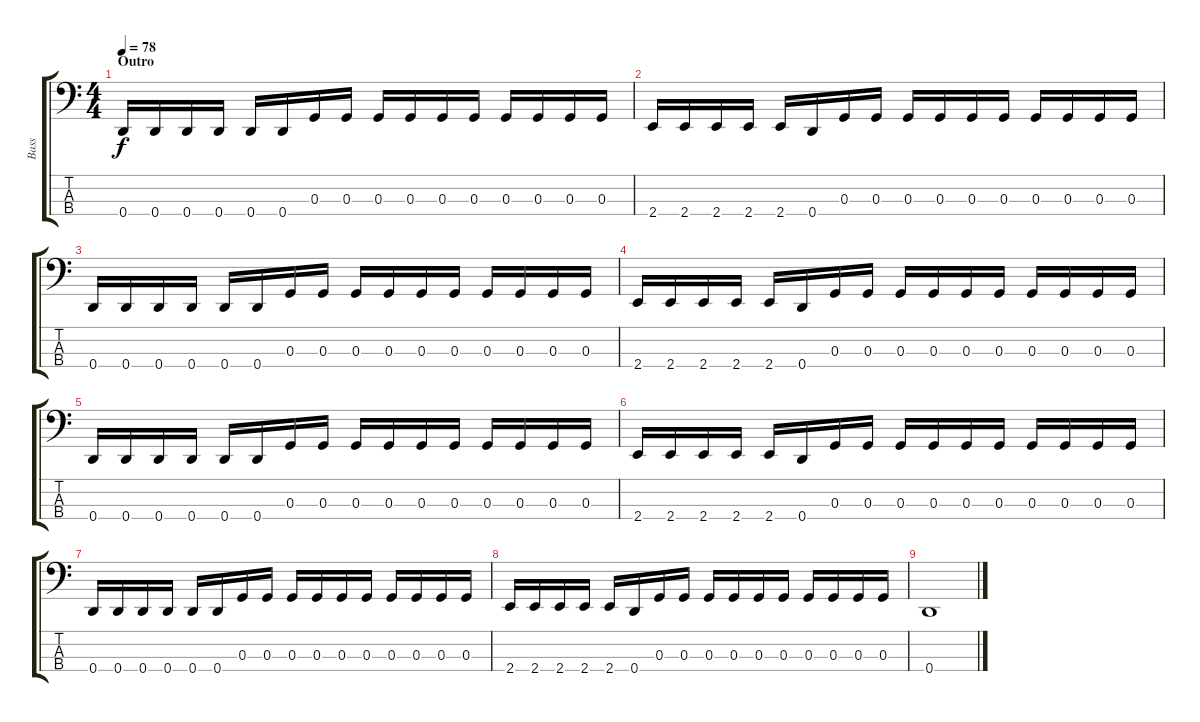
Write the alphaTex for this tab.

\track ("Bass" "Bass") {instrument electricbasspick}
\staff {score tabs}
\tuning (F2 C2 G1 D1) {hide}
\ts (4 4)
\section ("" "Outro")
\tempo 78
\clef f4
\ks c
0.4.16{dy f} 0.4.16 0.4.16 0.4.16 0.4.16 0.4.16 0.3.16 0.3.16 0.3.16 0.3.16 0.3.16 0.3.16 0.3.16 0.3.16 0.3.16 0.3.16 |
2.4.16 2.4.16 2.4.16 2.4.16 2.4.16 0.4.16 0.3.16 0.3.16 0.3.16 0.3.16 0.3.16 0.3.16 0.3.16 0.3.16 0.3.16 0.3.16 |
0.4.16 0.4.16 0.4.16 0.4.16 0.4.16 0.4.16 0.3.16 0.3.16 0.3.16 0.3.16 0.3.16 0.3.16 0.3.16 0.3.16 0.3.16 0.3.16 |
2.4.16 2.4.16 2.4.16 2.4.16 2.4.16 0.4.16 0.3.16 0.3.16 0.3.16 0.3.16 0.3.16 0.3.16 0.3.16 0.3.16 0.3.16 0.3.16 |
0.4.16 0.4.16 0.4.16 0.4.16 0.4.16 0.4.16 0.3.16 0.3.16 0.3.16 0.3.16 0.3.16 0.3.16 0.3.16 0.3.16 0.3.16 0.3.16 |
2.4.16 2.4.16 2.4.16 2.4.16 2.4.16 0.4.16 0.3.16 0.3.16 0.3.16 0.3.16 0.3.16 0.3.16 0.3.16 0.3.16 0.3.16 0.3.16 |
0.4.16 0.4.16 0.4.16 0.4.16 0.4.16 0.4.16 0.3.16 0.3.16 0.3.16 0.3.16 0.3.16 0.3.16 0.3.16 0.3.16 0.3.16 0.3.16 |
2.4.16 2.4.16 2.4.16 2.4.16 2.4.16 0.4.16 0.3.16 0.3.16 0.3.16 0.3.16 0.3.16 0.3.16 0.3.16 0.3.16 0.3.16 0.3.16 |
0.4.1
